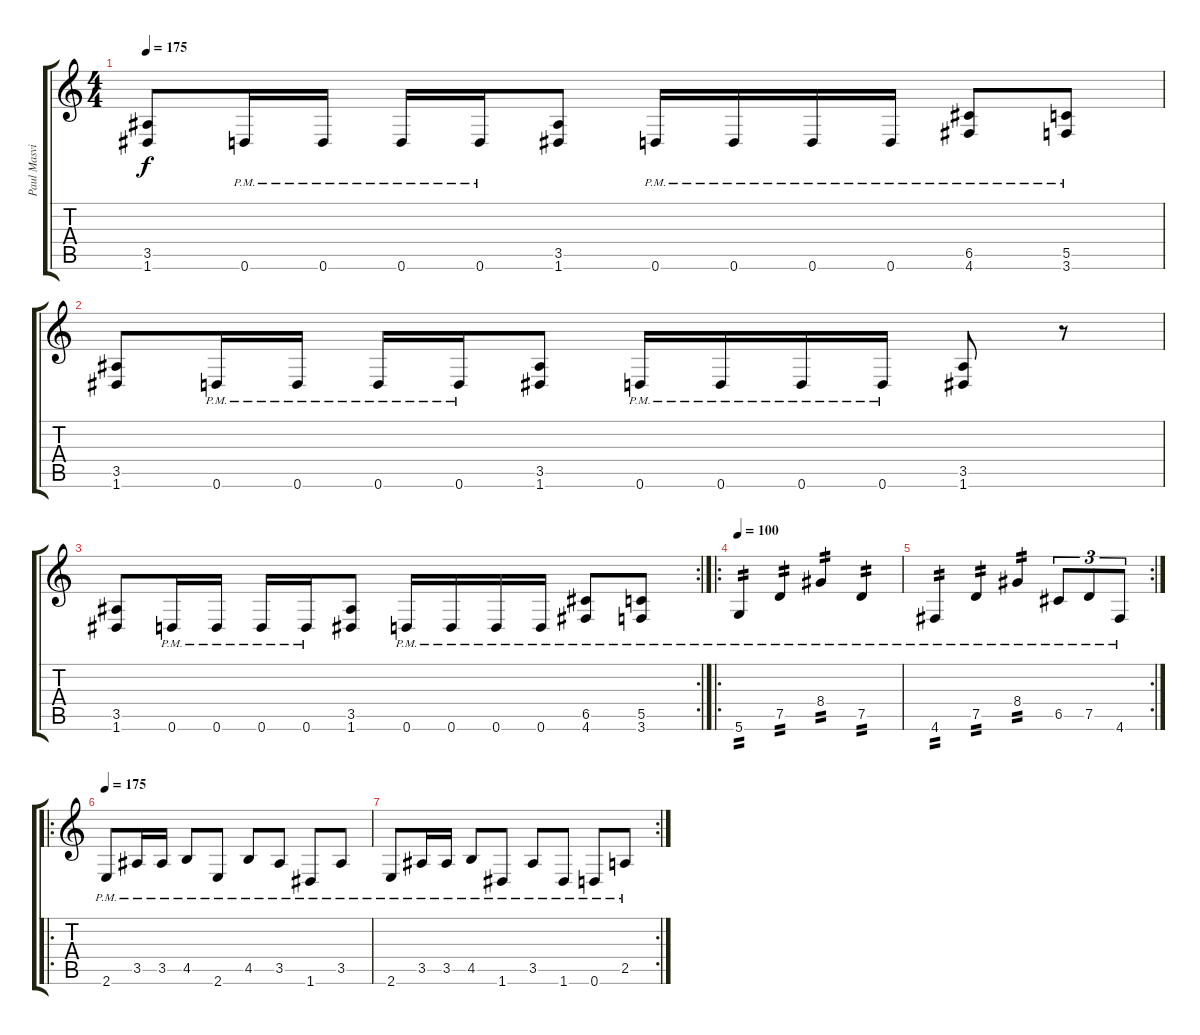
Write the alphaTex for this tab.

\track ("Paul Masvidal" "Paul Masvi") {instrument distortionguitar}
\staff {score tabs}
\tuning (D4 A3 F3 C3 G2 D2) {hide}
\ts (4 4)
\tempo 175
\clef g2
\ks c
(3.5 1.6).8{dy f} 0.6{pm}.16 0.6{pm}.16 0.6{pm}.16 0.6{pm}.16 (3.5 1.6).8 0.6{pm}.16 0.6{pm}.16 0.6{pm}.16 0.6{pm}.16 (6.5{pm} 4.6{pm}).8 (5.5{pm} 3.6{pm}).8 |
(3.5 1.6).8 0.6{pm}.16 0.6{pm}.16 0.6{pm}.16 0.6{pm}.16 (3.5 1.6).8 0.6{pm}.16 0.6{pm}.16 0.6{pm}.16 0.6{pm}.16 (3.5 1.6).8 r.8 |
\rc 2
(3.5 1.6).8 0.6{pm}.16 0.6{pm}.16 0.6{pm}.16 0.6{pm}.16 (3.5 1.6).8 0.6{pm}.16 0.6{pm}.16 0.6{pm}.16 0.6{pm}.16 (6.5{pm} 4.6{pm}).8 (5.5{pm} 3.6{pm}).8 |
\ro
\section ("" "")
\tempo 100
5.6{pm}.4{tp 2} 7.5{pm}.4{tp 2} 8.4{pm}.4{tp 2} 7.5{pm}.4{tp 2} |
\rc 2
4.6{pm}.4{tp 2} 7.5{pm}.4{tp 2} 8.4{pm}.4{tp 2} 6.5{pm}.8{tu (3 2)} 7.5{pm}.8{tu (3 2)} 4.6{pm}.8{tu (3 2)} |
\ro
\section ("" "")
\tempo 175
2.6{pm}.8 3.5{pm}.16 3.5{pm}.16 4.5{pm}.8 2.6{pm}.8 4.5{pm}.8 3.5{pm}.8 1.6{pm}.8 3.5{pm}.8 |
\rc 2
2.6{pm}.8 3.5{pm}.16 3.5{pm}.16 4.5{pm}.8 1.6{pm}.8 3.5{pm}.8 1.6{pm}.8 0.6{pm}.8 2.5{pm}.8
